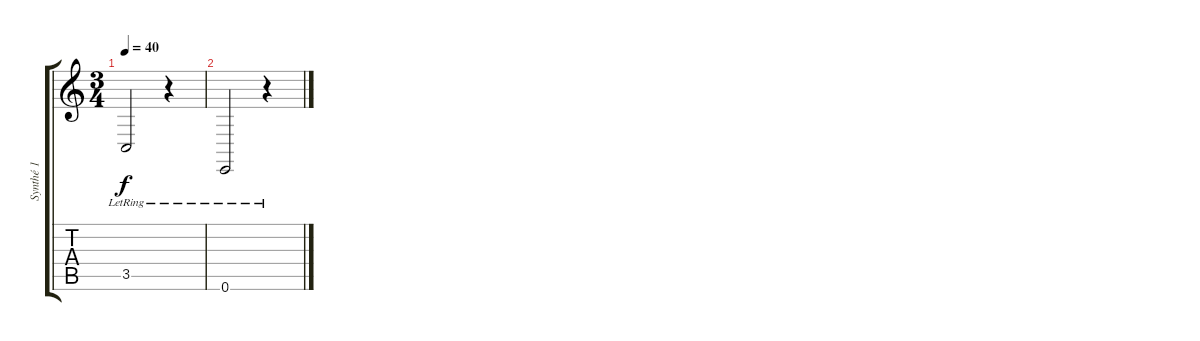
\track ("Synthé 1" "Synthé 1") {instrument stringensemble1}
\staff {score tabs}
\tuning (E4 B3 G3 D3 A2 E2) {hide}
\ts (3 4)
\tempo 40
\clef g2
\ks c
3.5{lr}.2{dy f} r.4 |
0.6{lr}.2 r.4
